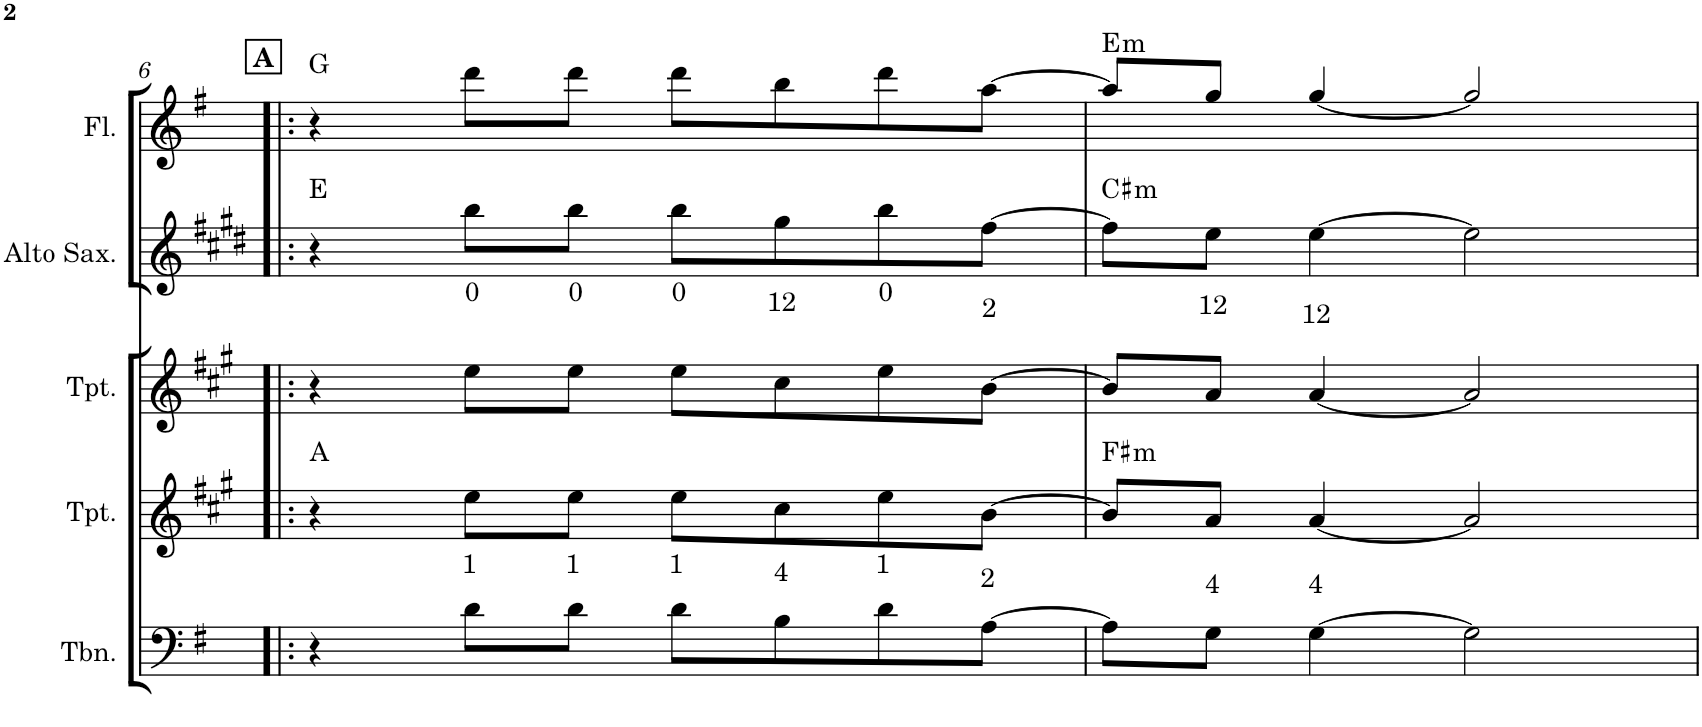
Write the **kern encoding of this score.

**kern	**kern	**harte	**kern	**kern	**harte	**kern	**harte
*part5	*part4	*part4	*part3	*part2	*part2	*part1	*part1
*staff5	*staff4	*	*staff3	*staff2	*	*staff1	*
*I"C clavF	*I"Bb	*	*I"Bb - Pirata	*I"Eb	*	*I"C clavG	*
!!LO:PB:g=z
*clefF4	*clefG2	*	*clefG2	*clefG2	*	*clefG2	*
*	*Trd1c2	*	*Trd1c2	*Trd5c9	*	*	*
*k[f#]	*k[f#c#g#]	*	*k[f#c#g#]	*k[f#c#g#d#]	*	*k[f#]	*
*G:	*A:	*	*A:	*E:	*	*G:	*
*M4/4	*M4/4	*	*M4/4	*M4/4	*	*M4/4	*
!!LO:REH:place=s1:a:B:cj:t=A
=6!|:	=6!|:	=6!|:	=6!|:	=6!|:	=6!|:	=6!|:	=6!|:
4r	4r	A:maj	4r	4r	E:maj	4r	G:maj
!LO:TX:a:t=1	!	!	!	!	!	!	!
8d\L	8ee\L	.	8ee\L	8bb\L	.	8ddd\L	.
!LO:TX:a:t=1	!	!	!	!	!	!	!
8d\J	8ee\J	.	8ee\J	8bb\J	.	8ddd\J	.
!LO:TX:a:t=1	!	!	!	!	!	!	!
8d\L	8ee\L	.	8ee\L	8bb\L	.	8ddd\L	.
!LO:TX:a:t=4	!	!	!	!	!	!	!
8B\	8cc#\	.	8cc#\	8gg#\	.	8bb\	.
!LO:TX:a:t=1	!	!	!	!	!	!	!
8d\	8ee\	.	8ee\	8bb\	.	8ddd\	.
!LO:TX:a:t=2	!	!	!	!	!	!	!
[>8A\J	[>8b\J	.	[>8b\J	[>8ff#\J	.	[>8aa\J	.
=7	=7	=7	=7	=7	=7	=7	=7
!	!	!LO:H:kt=m	!	!	!LO:H:kt=m	!	!LO:H:kt=m
8A\L]	8b/L]	F#:min	8b/L]	8ff#\L]	C#:min	8aa/L]	E:min
!LO:TX:a:t=4	!	!	!	!	!	!	!
8G\J	8a/J	.	8a/J	8ee\J	.	8gg/J	.
!LO:TX:a:t=4	!	!	!	!	!	!	!
[>4G\	[<4a/	.	[<4a/	[>4ee\	.	[<4gg/	.
2G\]	2a/]	.	2a/]	2ee\]	.	2gg/]	.
=	=	=	=	=	=	=	=
*-	*-	*-	*-	*-	*-	*-	*-
